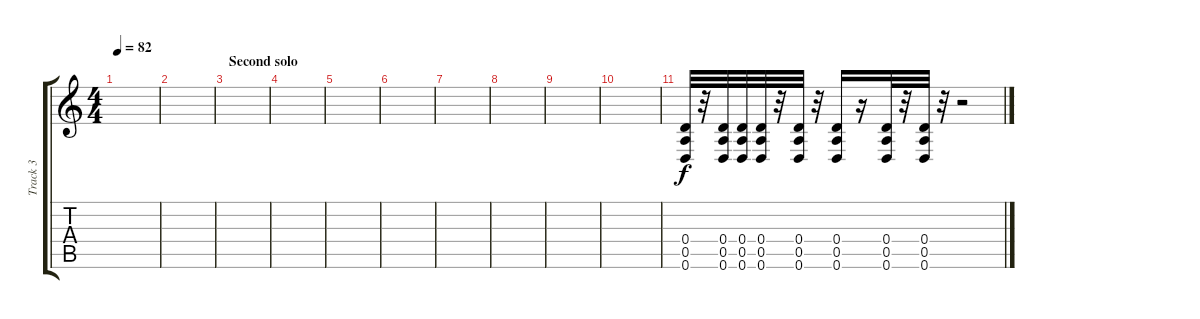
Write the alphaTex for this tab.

\track ("Track 3" "Track 3") {instrument overdrivenguitar}
\staff {score tabs}
\tuning (E4 B3 G3 D3 A2 D2) {hide}
\ts (4 4)
\tempo 82
\clef g2
\ks c
|
|
\section ("" "Second solo")
|
|
|
|
|
|
|
|
(0.4 0.5 0.6).32 r.32 (0.4 0.5 0.6).32 (0.4 0.5 0.6).32 (0.4 0.5 0.6).32 r.32 (0.4 0.5 0.6).32 r.32 (0.4 0.5 0.6).16 r.16 (0.4 0.5 0.6).32 r.32 (0.4 0.5 0.6).32 r.32 r.2
